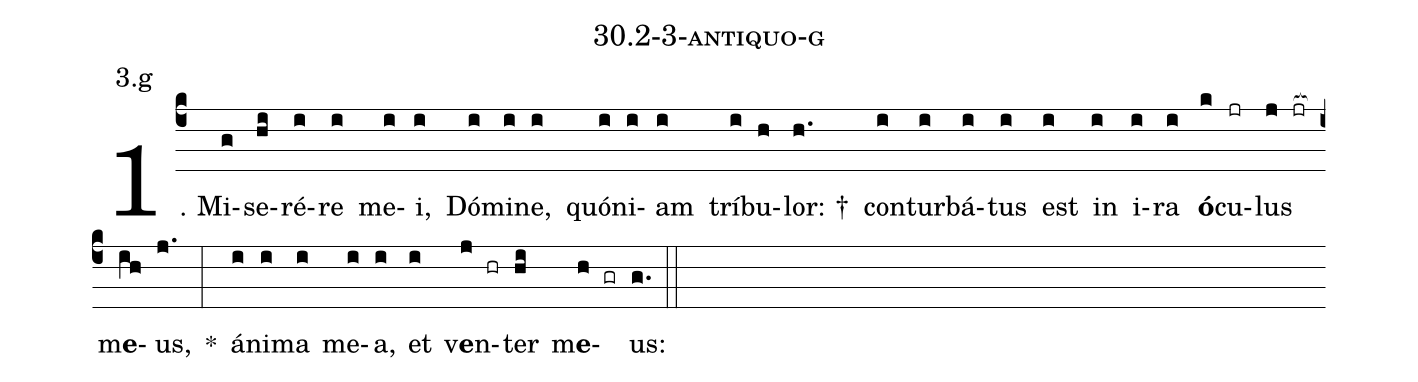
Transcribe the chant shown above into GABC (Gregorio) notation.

name: 30.2-3-antiquo-g;
annotation: 3.g;
%%
(c4)1. Mi(g)se(hi)ré(i)re(i) me(i)i,(i) Dó(i)mi(i)ne,(i) quón(i)i(i)am(i) trí(i)bu(h)lor: †(h.) con(i)tur(i)bá(i)tus(i) est(i) in(i) i(i)ra(i) <b>ó</b>(k)cu(jr)lus(j jr[ocb:1{]) m<b>e</b>(ih[ocb:0}])us,(j.) *(:) á(i)ni(i)ma(i) me(i)a,(i) et(i) v<b>e</b>n(j hr)ter(hi) m<b>e</b>(h gr)us:(g.) (::)
